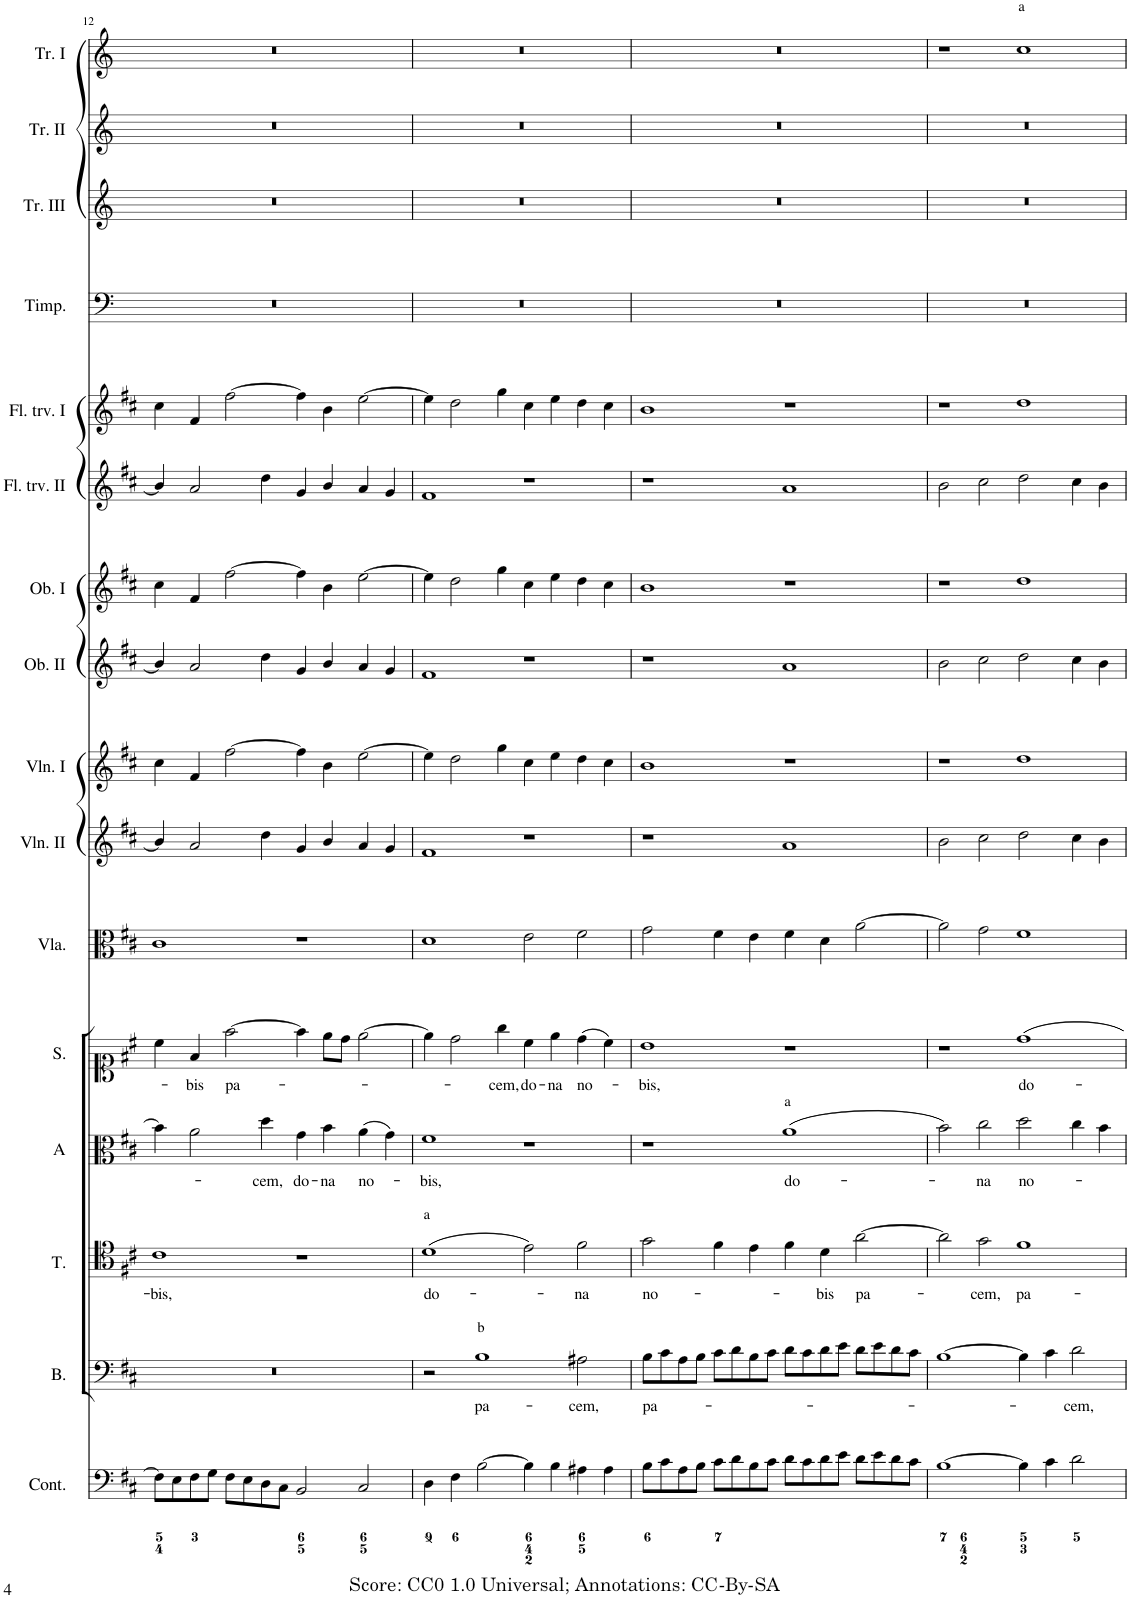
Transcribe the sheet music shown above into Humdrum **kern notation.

**kern	**kern	**text	**kern	**text	**kern	**text	**kern	**text	**kern	**kern	**kern	**kern	**kern	**kern	**kern	**kern	**kern	**kern	**kern
*part16	*part15	*part15	*part14	*part14	*part13	*part13	*part12	*part12	*part11	*part10	*part9	*part8	*part7	*part6	*part5	*part4	*part3	*part2	*part1
*staff16	*staff15	*staff15	*staff14	*staff14	*staff13	*staff13	*staff12	*staff12	*staff11	*staff10	*staff9	*staff8	*staff7	*staff6	*staff5	*staff4	*staff3	*staff2	*staff1
*I"Continuo [Figured bass from mvt 6: &quot;Gratias&quot;]	*I"Basso	*	*I"Tenore	*	*I"Alt	*	*I"Soprano	*	*I"Viola	*I"Violino II	*I"Violino I	*I"Oboe II	*I"Oboe I	*I"Flauto traverso II	*I"Flauto traverso I	*I"Timpani	*I"Tromba III	*I"Tromba II	*I"Tromba I
*I'Cont.	*I'B.	*	*I'T.	*	*I'A	*	*I'S.	*	*I'Vla.	*I'Vln. II	*I'Vln. I	*I'Ob. II	*I'Ob. I	*I'Fl. trv. II	*I'Fl. trv. I	*I'Timp.	*I'Tr. III	*I'Tr. II	*I'Tr. I
!!LO:PB:g=z
*clefF4	*clefF4	*	*clefC4	*	*clefC3	*	*clefC1	*	*clefC3	*clefG2	*clefG2	*clefG2	*clefG2	*clefG2	*clefG2	*clefF4	*clefG2	*clefG2	*clefG2
*	*	*	*	*	*	*	*	*	*	*	*	*	*	*	*	*Trd-1c-2	*Trd-1c-2	*Trd-1c-2	*Trd-1c-2
*k[f#c#]	*k[f#c#]	*	*k[f#c#]	*	*k[f#c#]	*	*k[f#c#]	*	*k[f#c#]	*k[f#c#]	*k[f#c#]	*k[f#c#]	*k[f#c#]	*k[f#c#]	*k[f#c#]	*k[]	*k[]	*k[]	*k[]
*M4/2	*M4/2	*	*M4/2	*	*M4/2	*	*M4/2	*	*M4/2	*M4/2	*M4/2	*M4/2	*M4/2	*M4/2	*M4/2	*M4/2	*M4/2	*M4/2	*M4/2
*met(c|)	*met(c|)	*	*met(c|)	*	*met(c|)	*	*met(c|)	*	*met(c|)	*met(c|)	*met(c|)	*met(c|)	*met(c|)	*met(c|)	*met(c|)	*met(c|)	*met(c|)	*met(c|)	*met(c|)
=12	=12	=12	=12	=12	=12	=12	=12	=12	=12	=12	=12	=12	=12	=12	=12	=12	=12	=12	=12
!	!	!	!	!LO:LY:b	!	!	!	!	!	!	!	!	!	!	!	!	!	!	!
8F#\L]	0r	.	1c#	-bis,	4b\]	.	4cc#\	.	1c#	4b/]	4cc#\	4b/]	4cc#\	4b/]	4cc#\	0r	0r	0r	0r
8E\	.	.	.	.	.	.	.	.	.	.	.	.	.	.	.	.	.	.	.
!	!	!	!	!	!	!	!	!LO:LY:b	!	!	!	!	!	!	!	!	!	!	!
8F#\	.	.	.	.	2a\	.	4f#/	-bis	.	2a/	4f#/	2a/	4f#/	2a/	4f#/	.	.	.	.
8G\J	.	.	.	.	.	.	.	.	.	.	.	.	.	.	.	.	.	.	.
!	!	!	!	!	!	!	!	!LO:LY:b	!	!	!	!	!	!	!	!	!	!	!
8F#\L	.	.	.	.	.	.	[2ff#\	pa-	.	.	[2ff#\	.	[2ff#\	.	[2ff#\	.	.	.	.
8E\	.	.	.	.	.	.	.	.	.	.	.	.	.	.	.	.	.	.	.
!	!	!	!	!	!	!LO:LY:b	!	!	!	!	!	!	!	!	!	!	!	!	!
8D\	.	.	.	.	4dd\	-cem,	.	.	.	4dd\	.	4dd\	.	4dd\	.	.	.	.	.
8C#\J	.	.	.	.	.	.	.	.	.	.	.	.	.	.	.	.	.	.	.
!	!	!	!	!	!	!LO:LY:b	!	!	!	!	!	!	!	!	!	!	!	!	!
2BB/	.	.	1r	.	4g\	do-	4ff#\]	.	1r	4g/	4ff#\]	4g/	4ff#\]	4g/	4ff#\]	.	.	.	.
!	!	!	!	!	!	!LO:LY:b	!	!	!	!	!	!	!	!	!	!	!	!	!
.	.	.	.	.	4b\	-na	8ee\L	.	.	4b/	4b\	4b/	4b\	4b/	4b\	.	.	.	.
.	.	.	.	.	.	.	8dd\J	.	.	.	.	.	.	.	.	.	.	.	.
!	!	!	!	!	!	!LO:LY:b	!	!	!	!	!	!	!	!	!	!	!	!	!
2C#/	.	.	.	.	(4a\	no-	[2ee\	.	.	4a/	[2ee\	4a/	[2ee\	4a/	[2ee\	.	.	.	.
.	.	.	.	.	4g\)	.	.	.	.	4g/	.	4g/	.	4g/	.	.	.	.	.
=13	=13	=13	=13	=13	=13	=13	=13	=13	=13	=13	=13	=13	=13	=13	=13	=13	=13	=13	=13
!	!	!	!LO:TX:a:t=a	!	!	!	!	!	!	!	!	!	!	!	!	!	!	!	!
!	!	!	!	!LO:LY:b	!	!LO:LY:b	!	!	!	!	!	!	!	!	!	!	!	!	!
4D\	2r	.	(1d	do-	1f#	-bis,	4ee\]	.	1d	1f#	4ee\]	1f#	4ee\]	1f#	4ee\]	0r	0r	0r	0r
4F#\	.	.	.	.	.	.	2dd\	.	.	.	2dd\	.	2dd\	.	2dd\	.	.	.	.
!	!LO:TX:a:t=b	!	!	!	!	!	!	!	!	!	!	!	!	!	!	!	!	!	!
!	!	!LO:LY:b	!	!	!	!	!	!	!	!	!	!	!	!	!	!	!	!	!
[2B\	1B	pa-	.	.	.	.	.	.	.	.	.	.	.	.	.	.	.	.	.
!	!	!	!	!	!	!	!	!LO:LY:b	!	!	!	!	!	!	!	!	!	!	!
.	.	.	.	.	.	.	4gg\	-cem,	.	.	4gg\	.	4gg\	.	4gg\	.	.	.	.
!	!	!	!	!	!	!	!	!LO:LY:b	!	!	!	!	!	!	!	!	!	!	!
4B\]	.	.	2e\)	.	1r	.	4cc#\	do-	2e\	1r	4cc#\	1r	4cc#\	1r	4cc#\	.	.	.	.
!	!	!	!	!	!	!	!	!LO:LY:b	!	!	!	!	!	!	!	!	!	!	!
4B\	.	.	.	.	.	.	4ee\	-na	.	.	4ee\	.	4ee\	.	4ee\	.	.	.	.
!	!	!LO:LY:b	!	!LO:LY:b	!	!	!	!LO:LY:b	!	!	!	!	!	!	!	!	!	!	!
4A#X\	2A#X\	-cem,	2f#\	-na	.	.	(4dd\	no-	2f#\	.	4dd\	.	4dd\	.	4dd\	.	.	.	.
4A#\	.	.	.	.	.	.	4cc#\)	.	.	.	4cc#\	.	4cc#\	.	4cc#\	.	.	.	.
=14	=14	=14	=14	=14	=14	=14	=14	=14	=14	=14	=14	=14	=14	=14	=14	=14	=14	=14	=14
!	!	!LO:LY:b	!	!LO:LY:b	!	!	!	!LO:LY:b	!	!	!	!	!	!	!	!	!	!	!
*	*	*	*	*	*	*	*	*	*	*	*	*	*	*	*	*^	*^	*^	*
8B\L	8B\L	pa-	2g\	no-	1r	.	1b	-bis,	2g\	1r	1b	1r	1b	1r	1b	0r	4c	0r	4c	0r	4c	0r
8c#\	8c#\	.	.	.	.	.	.	.	.	.	.	.	.	.	.	.	.	.	.	.	.	.
8A\	8A\	.	.	.	.	.	.	.	.	.	.	.	.	.	.	.	1..ryy	.	1..ryy	.	1..ryy	.
8B\J	8B\J	.	.	.	.	.	.	.	.	.	.	.	.	.	.	.	.	.	.	.	.	.
8c#\L	8c#\L	.	4f#\	.	.	.	.	.	4f#\	.	.	.	.	.	.	.	.	.	.	.	.	.
8d\	8d\	.	.	.	.	.	.	.	.	.	.	.	.	.	.	.	.	.	.	.	.	.
8B\	8B\	.	4e\	.	.	.	.	.	4e\	.	.	.	.	.	.	.	.	.	.	.	.	.
8c#\J	8c#\J	.	.	.	.	.	.	.	.	.	.	.	.	.	.	.	.	.	.	.	.	.
!	!	!	!	!	!LO:TX:a:t=a	!	!	!	!	!	!	!	!	!	!	!	!	!	!	!	!	!
!	!	!	!	!	!	!LO:LY:b	!	!	!	!	!	!	!	!	!	!	!	!	!	!	!	!
8d\L	8d\L	.	4f#\	.	(1a	do-	1r	.	4f#\	1a	1r	1a	1r	1a	1r	.	.	.	.	.	.	.
8c#\	8c#\	.	.	.	.	.	.	.	.	.	.	.	.	.	.	.	.	.	.	.	.	.
!	!	!	!	!LO:LY:b	!	!	!	!	!	!	!	!	!	!	!	!	!	!	!	!	!	!
8d\	8d\	.	4d\	-bis	.	.	.	.	4d\	.	.	.	.	.	.	.	.	.	.	.	.	.
8e\J	8e\J	.	.	.	.	.	.	.	.	.	.	.	.	.	.	.	.	.	.	.	.	.
!	!	!	!	!LO:LY:b	!	!	!	!	!	!	!	!	!	!	!	!	!	!	!	!	!	!
8d\L	8d\L	.	[2a\	pa-	.	.	.	.	[2a\	.	.	.	.	.	.	.	.	.	.	.	.	.
8e\	8e\	.	.	.	.	.	.	.	.	.	.	.	.	.	.	.	.	.	.	.	.	.
8d\	8d\	.	.	.	.	.	.	.	.	.	.	.	.	.	.	.	.	.	.	.	.	.
8c#\J	8c#\J	.	.	.	.	.	.	.	.	.	.	.	.	.	.	.	.	.	.	.	.	.
*	*	*	*	*	*	*	*	*	*	*	*	*	*	*	*	*v	*v	*	*	*v	*v	*
*	*	*	*	*	*	*	*	*	*	*	*	*	*	*	*	*	*v	*v	*	*
=15	=15	=15	=15	=15	=15	=15	=15	=15	=15	=15	=15	=15	=15	=15	=15	=15	=15	=15	=15
[1B	[1B	.	2a\]	.	2b\)	.	1r	.	2a\]	2b\	1r	2b\	1r	2b\	1r	0r	0r	0r	1r
!	!	!	!	!LO:LY:b	!	!LO:LY:b	!	!	!	!	!	!	!	!	!	!	!	!	!
.	.	.	2g\	-cem,	2cc#\	-na	.	.	2g\	2cc#\	.	2cc#\	.	2cc#\	.	.	.	.	.
!	!	!	!	!	!	!	!	!	!	!	!	!	!	!	!	!	!	!	!LO:TX:a:t=a
!	!	!	!	!LO:LY:b	!	!LO:LY:b	!	!LO:LY:b	!	!	!	!	!	!	!	!	!	!	!
4B\]	4B\]	.	1f#	pa-	2dd\	no-	1dd	do-	1f#	2dd\	1dd	2dd\	1dd	2dd\	1dd	.	.	.	1cc
4c#\	4c#\	.	.	.	.	.	.	.	.	.	.	.	.	.	.	.	.	.	.
!	!	!LO:LY:b	!	!	!	!	!	!	!	!	!	!	!	!	!	!	!	!	!
2d\	2d\	-cem,	.	.	4cc#\	.	.	.	.	4cc#\	.	4cc#\	.	4cc#\	.	.	.	.	.
.	.	.	.	.	4b\	.	.	.	.	4b\	.	4b\	.	4b\	.	.	.	.	.
=	=	=	=	=	=	=	=	=	=	=	=	=	=	=	=	=	=	=	=
*-	*-	*-	*-	*-	*-	*-	*-	*-	*-	*-	*-	*-	*-	*-	*-	*-	*-	*-	*-
